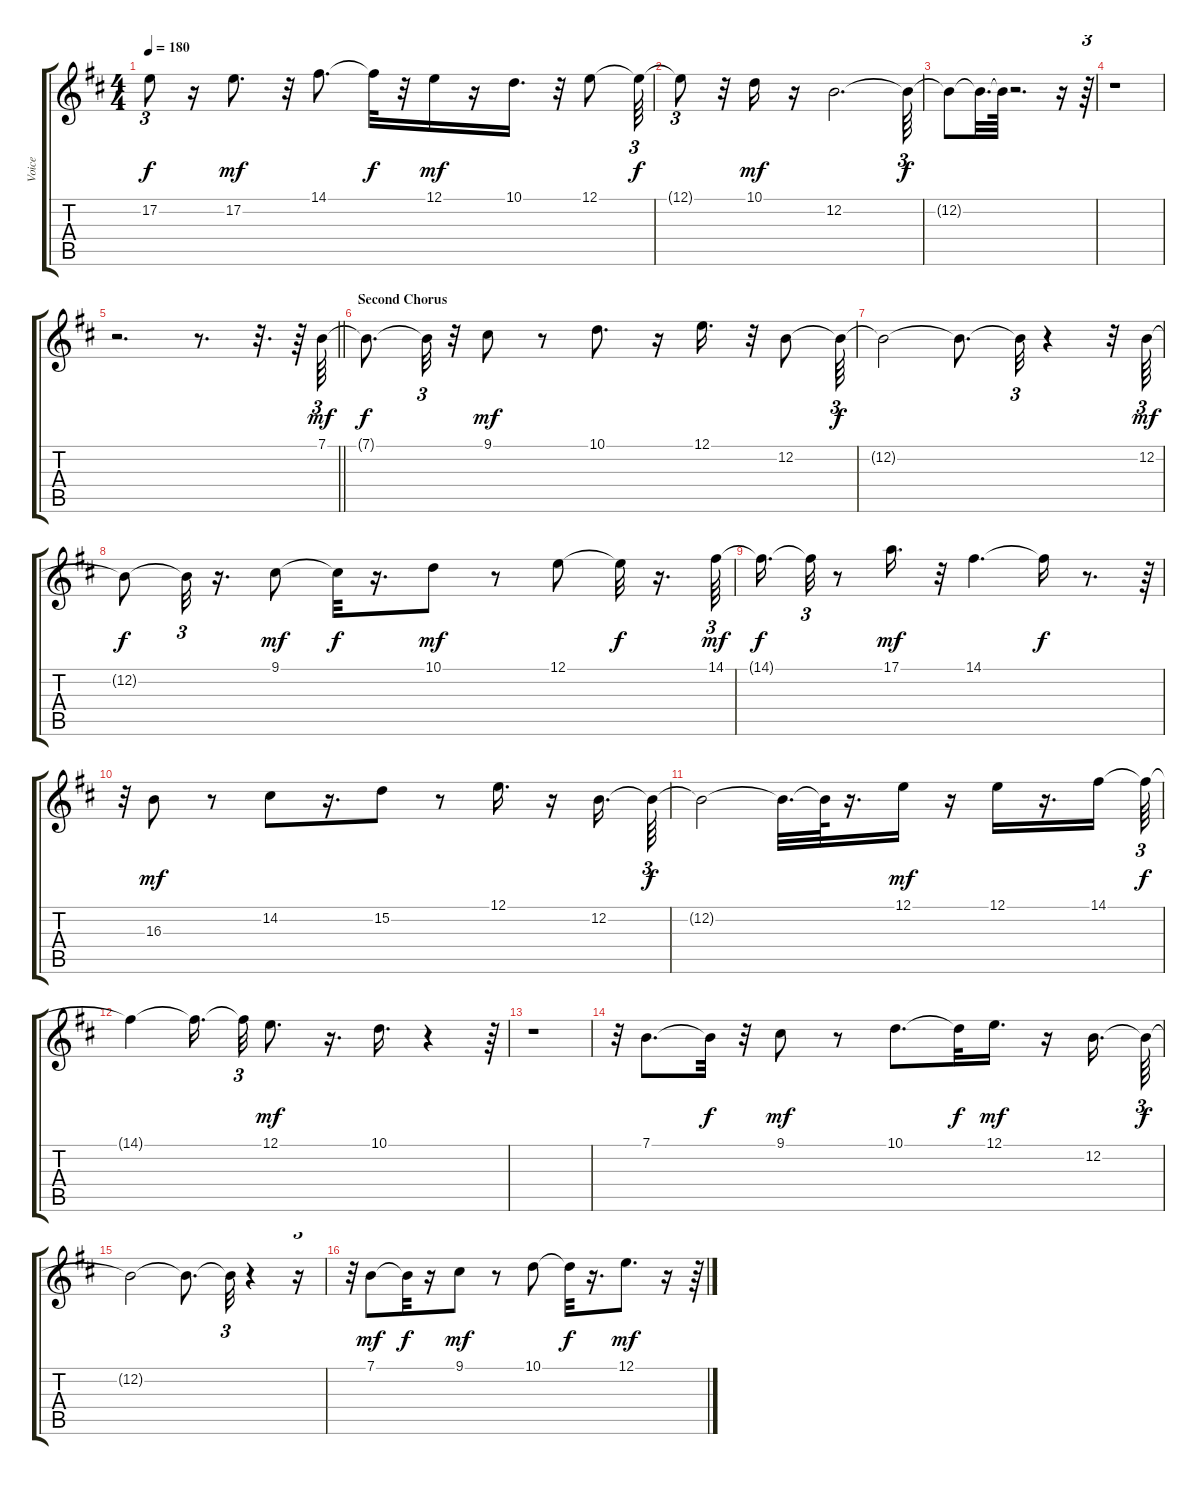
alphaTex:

\track ("Voice" "Voice") {instrument flute}
\staff {score tabs}
\tuning (E4 B3 G3 D3 A2 E2) {hide}
\ts (4 4)
\tempo 180
\clef g2
\ks bminor
17.2{t}.8{tu (3 2) dy f} r.16 17.2.8{d dy mf} r.32 14.1.8{d} 14.1{t}.32{dy f} r.32 12.1.16{dy mf} r.16 10.1.16{d} r.32 12.1.8 12.1{t}.64{tu (3 2) dy f} |
12.1{t}.8{tu (3 2)} r.32 10.1.16{dy mf} r.16 12.2.2{d} 12.2{t}.64{tu (3 2) dy f} |
12.2{t}.8 12.2{t}.32{d} 12.2{t}.64 r.2{d} r.16 r.64{tu (3 2)} |
r.1 |
\barLineRight lightlight
r.2{d} r.8{d} r.32{d} r.64 7.1.64{tu (3 2) dy mf} |
\section ("" "Second Chorus")
7.1{t}.8{d dy f} 7.1{t}.32{tu (3 2)} r.32 9.1.8{dy mf} r.8 10.1.8{d} r.16 12.1.16{d} r.32 12.2.8 12.2{t}.64{tu (3 2) dy f} |
12.2{t}.2 12.2{t}.8{d} 12.2{t}.32{tu (3 2)} r.4 r.32 12.2.64{tu (3 2) dy mf} |
12.2{t}.8{dy f} 12.2{t}.32{tu (3 2)} r.16{d} 9.1.8{dy mf} 9.1{t}.32{dy f} r.16{d} 10.1.8{dy mf} r.8 12.1.8 12.1{t}.32{dy f} r.16{d} 14.1.64{tu (3 2) dy mf} |
14.1{t}.16{d dy f} 14.1{t}.32{tu (3 2)} r.8 17.1.16{d dy mf} r.32 14.1.4{d} 14.1{t}.16{dy f} r.8{d} r.64{tu (3 2)} |
r.32{tu (3 2)} 16.3.8{dy mf} r.8 14.2.8 r.16{d} 15.2.8 r.8 12.1.16{d} r.16 12.2.16{d} 12.2{t}.64{tu (3 2) dy f} |
12.2{t}.2 12.2{t}.32{d} 12.2{t}.64 r.16{d} 12.1.16{dy mf} r.16 12.1.16 r.16{d} 14.1.16 14.1{t}.64{tu (3 2) dy f} |
14.1{t}.4 14.1{t}.16{d} 14.1{t}.32{tu (3 2)} 12.1.8{d dy mf} r.16{d} 10.1.16{d} r.4 r.64{tu (3 2)} |
r.1 |
r.32{tu (3 2)} 7.1.8{d} 7.1{t}.32{dy f} r.32 9.1.8{dy mf} r.8 10.1.8{d} 10.1{t}.32{dy f} 12.1.16{d dy mf} r.16 12.2.16{d} 12.2{t}.64{tu (3 2) dy f} |
12.2{t}.2 12.2{t}.8{d} 12.2{t}.32{tu (3 2)} r.4 r.16{tu (3 2)} |
r.32{tu (3 2)} 7.1.8{dy mf} 7.1{t}.32{dy f} r.16 9.1.8{dy mf} r.8 10.1.8 10.1{t}.32{dy f} r.16{d} 12.1.8{d dy mf} r.16 r.64{tu (3 2)}
